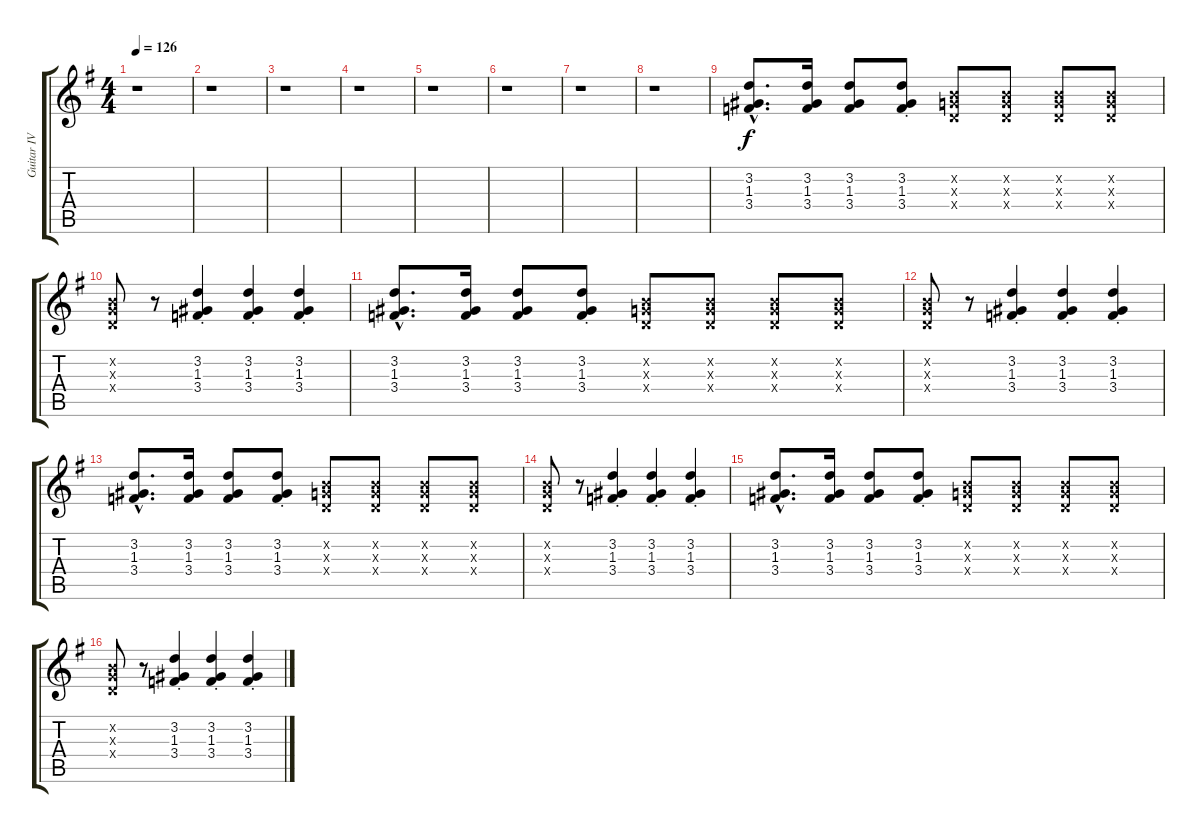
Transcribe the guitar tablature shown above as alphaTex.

\track ("Guitar IV" "Guitar IV") {instrument distortionguitar}
\staff {score tabs}
\tuning (D4 B3 G3 D3 B2 G2) {hide}
\ts (4 4)
\tempo 126
\clef g2
\ks g
r.1{dy f instrument distortionguitar} |
r.1 |
r.1 |
r.1 |
r.1 |
r.1 |
r.1 |
r.1 |
(3.2{hac} 1.3{hac} 3.4{hac}).8{d} (3.2 1.3 3.4).16 (3.2 1.3 3.4).8 (3.2{st} 1.3{st} 3.4{st}).8 (0.2{x} 0.3{x} 0.4{x}).8 (0.2{x} 0.3{x} 0.4{x}).8 (0.2{x} 0.3{x} 0.4{x}).8 (0.2{x} 0.3{x} 0.4{x}).8 |
(0.2{x} 0.3{x} 0.4{x}).8 r.8 (3.2{st} 1.3{st} 3.4{st}).4 (3.2{st} 1.3{st} 3.4{st}).4 (3.2{st} 1.3{st} 3.4{st}).4 |
(3.2{hac} 1.3{hac} 3.4{hac}).8{d} (3.2 1.3 3.4).16 (3.2 1.3 3.4).8 (3.2{st} 1.3{st} 3.4{st}).8 (0.2{x} 0.3{x} 0.4{x}).8 (0.2{x} 0.3{x} 0.4{x}).8 (0.2{x} 0.3{x} 0.4{x}).8 (0.2{x} 0.3{x} 0.4{x}).8 |
(0.2{x} 0.3{x} 0.4{x}).8 r.8 (3.2{st} 1.3{st} 3.4{st}).4 (3.2{st} 1.3{st} 3.4{st}).4 (3.2{st} 1.3{st} 3.4{st}).4 |
(3.2{hac} 1.3{hac} 3.4{hac}).8{d} (3.2 1.3 3.4).16 (3.2 1.3 3.4).8 (3.2{st} 1.3{st} 3.4{st}).8 (0.2{x} 0.3{x} 0.4{x}).8 (0.2{x} 0.3{x} 0.4{x}).8 (0.2{x} 0.3{x} 0.4{x}).8 (0.2{x} 0.3{x} 0.4{x}).8 |
(0.2{x} 0.3{x} 0.4{x}).8 r.8 (3.2{st} 1.3{st} 3.4{st}).4 (3.2{st} 1.3{st} 3.4{st}).4 (3.2{st} 1.3{st} 3.4{st}).4 |
(3.2{hac} 1.3{hac} 3.4{hac}).8{d} (3.2 1.3 3.4).16 (3.2 1.3 3.4).8 (3.2{st} 1.3{st} 3.4{st}).8 (0.2{x} 0.3{x} 0.4{x}).8 (0.2{x} 0.3{x} 0.4{x}).8 (0.2{x} 0.3{x} 0.4{x}).8 (0.2{x} 0.3{x} 0.4{x}).8 |
(0.2{x} 0.3{x} 0.4{x}).8 r.8 (3.2{st} 1.3{st} 3.4{st}).4 (3.2{st} 1.3{st} 3.4{st}).4 (3.2{st} 1.3{st} 3.4{st}).4
